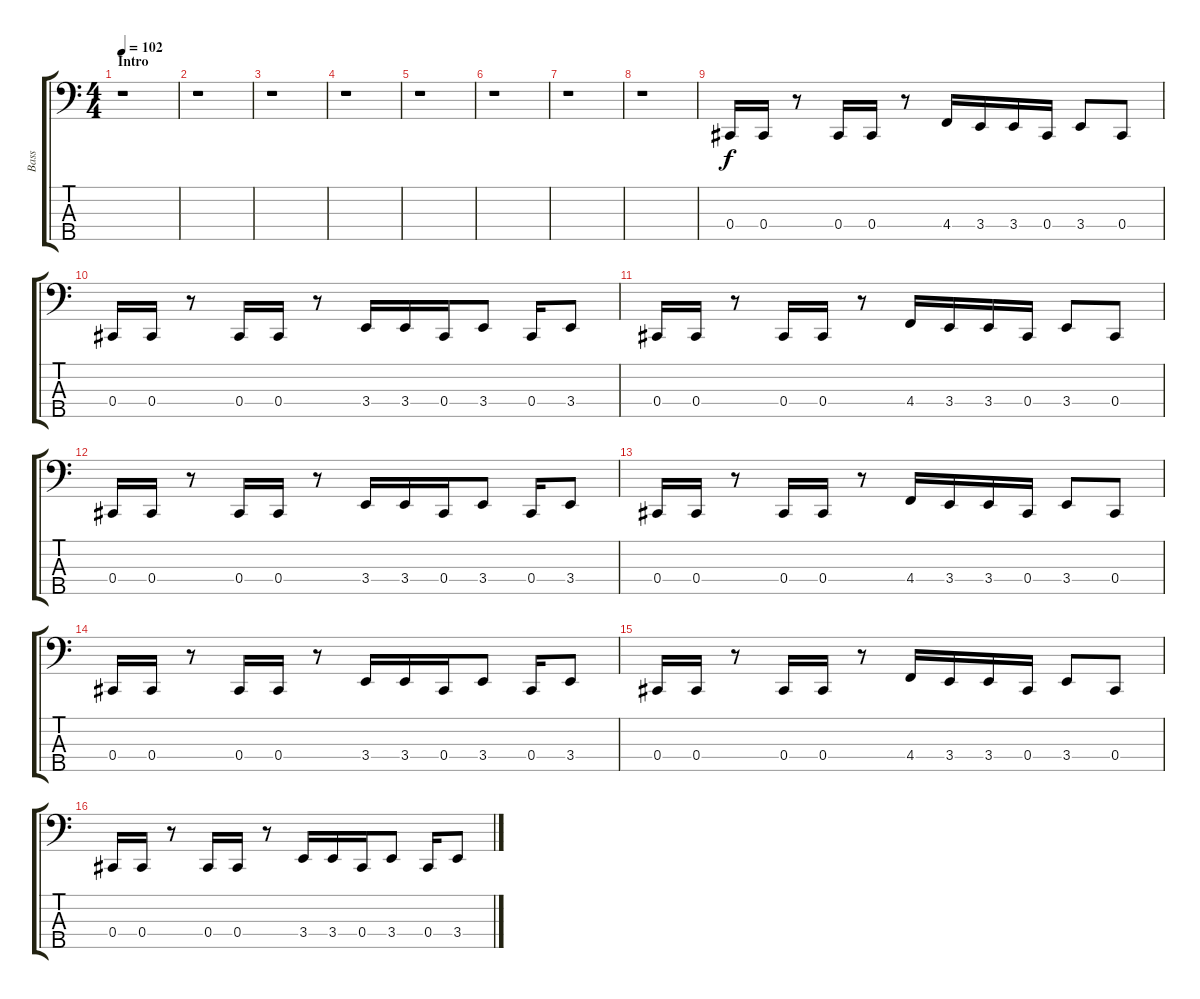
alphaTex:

\track ("Bass" "Bass") {instrument electricbassfinger}
\staff {score tabs}
\tuning (E2 B1 Gb1 Db1 Bb0) {hide}
\ts (4 4)
\section ("" "Intro")
\tempo 102
\clef f4
\ks c
r.1{dy f instrument electricbassfinger} |
r.1 |
r.1 |
r.1 |
r.1 |
r.1 |
r.1 |
r.1 |
0.4.16 0.4.16 r.8 0.4.16 0.4.16 r.8 4.4.16 3.4.16 3.4.16 0.4.16 3.4.8 0.4.8 |
0.4.16 0.4.16 r.8 0.4.16 0.4.16 r.8 3.4.16 3.4.16 0.4.16 3.4.8 0.4.16 3.4.8 |
0.4.16 0.4.16 r.8 0.4.16 0.4.16 r.8 4.4.16 3.4.16 3.4.16 0.4.16 3.4.8 0.4.8 |
0.4.16 0.4.16 r.8 0.4.16 0.4.16 r.8 3.4.16 3.4.16 0.4.16 3.4.8 0.4.16 3.4.8 |
0.4.16 0.4.16 r.8 0.4.16 0.4.16 r.8 4.4.16 3.4.16 3.4.16 0.4.16 3.4.8 0.4.8 |
0.4.16 0.4.16 r.8 0.4.16 0.4.16 r.8 3.4.16 3.4.16 0.4.16 3.4.8 0.4.16 3.4.8 |
0.4.16 0.4.16 r.8 0.4.16 0.4.16 r.8 4.4.16 3.4.16 3.4.16 0.4.16 3.4.8 0.4.8 |
0.4.16 0.4.16 r.8 0.4.16 0.4.16 r.8 3.4.16 3.4.16 0.4.16 3.4.8 0.4.16 3.4.8
